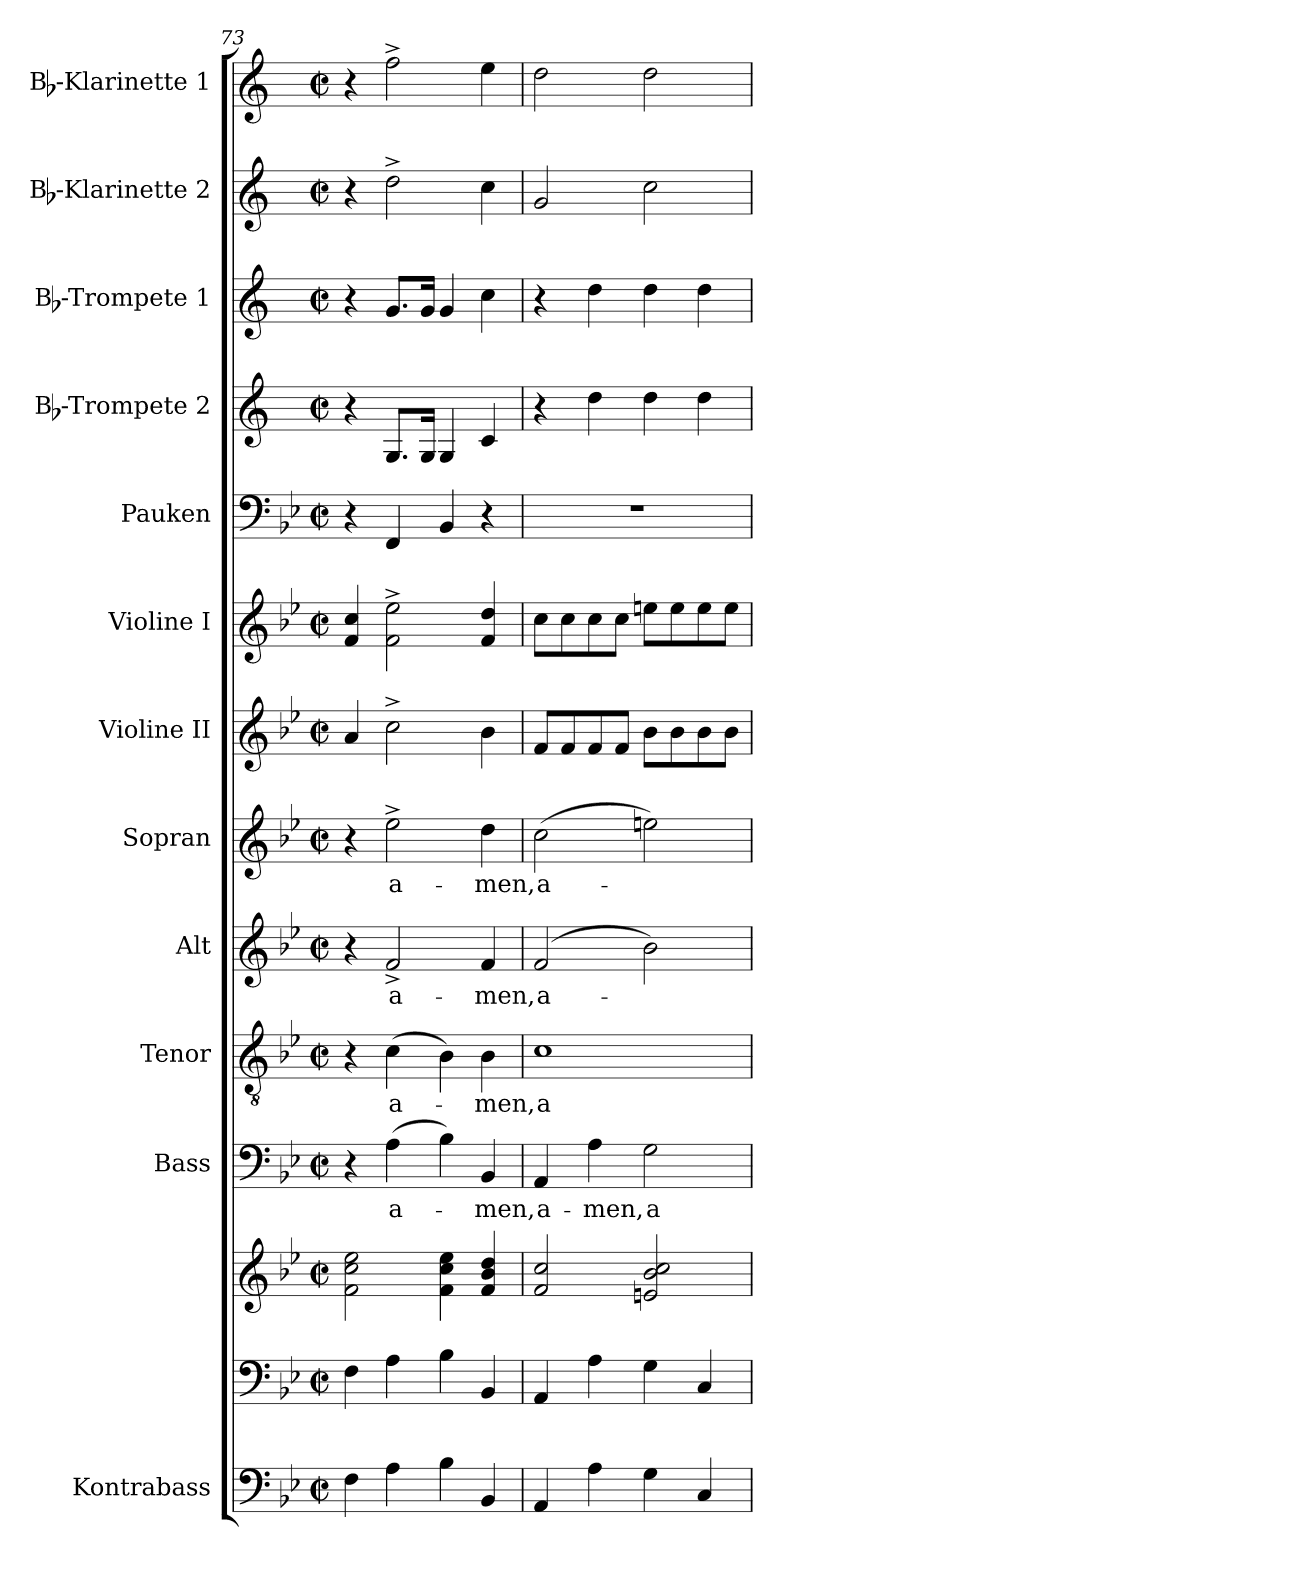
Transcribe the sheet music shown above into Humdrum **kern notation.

**kern	**kern	**kern	**kern	**text	**kern	**text	**kern	**text	**kern	**text	**kern	**kern	**kern	**kern	**kern	**kern	**kern
*part13	*part12	*part12	*part11	*part11	*part10	*part10	*part9	*part9	*part8	*part8	*part7	*part6	*part5	*part4	*part3	*part2	*part1
*staff14	*staff13	*staff12	*staff11	*staff11	*staff10	*staff10	*staff9	*staff9	*staff8	*staff8	*staff7	*staff6	*staff5	*staff4	*staff3	*staff2	*staff1
*I"Kontrabass	*	*	*I"Bass	*	*I"Tenor	*	*I"Alt	*	*I"Sopran	*	*I"Violine II	*I"Violine I	*I"Pauken	*I"Bb-Trompete 2	*I"Bb-Trompete 1	*I"Bb-Klarinette 2	*I"Bb-Klarinette 1
*I'Kb.	*	*	*I'B.	*	*I'T.	*	*I'A.	*	*I'S.	*	*I'Vl. II	*I'Vl. I	*I'Pk.	*I'Bb Trp. 2	*I'Bb Trp. 1	*I'Bb Kl. 2	*I'Bb Kl. 1
*clefF4	*clefF4	*clefG2	*clefF4	*	*clefGv2	*	*clefG2	*	*clefG2	*	*clefG2	*clefG2	*clefF4	*clefG2	*clefG2	*clefG2	*clefG2
*ITrd7c12	*	*	*	*	*	*	*	*	*	*	*	*	*	*ITrd1c2	*ITrd1c2	*ITrd1c2	*ITrd1c2
*k[b-e-]	*k[b-e-]	*k[b-e-]	*k[b-e-]	*	*k[b-e-]	*	*k[b-e-]	*	*k[b-e-]	*	*k[b-e-]	*k[b-e-]	*k[b-e-]	*k[b-e-]	*k[b-e-]	*k[b-e-]	*k[b-e-]
*B-:	*B-:	*B-:	*B-:	*	*B-:	*	*B-:	*	*B-:	*	*B-:	*B-:	*B-:	*B-:	*B-:	*B-:	*B-:
*M2/2	*M2/2	*M2/2	*M2/2	*	*M2/2	*	*M2/2	*	*M2/2	*	*M2/2	*M2/2	*M2/2	*M2/2	*M2/2	*M2/2	*M2/2
*met(c|)	*met(c|)	*met(c|)	*met(c|)	*	*met(c|)	*	*met(c|)	*	*met(c|)	*	*met(c|)	*met(c|)	*met(c|)	*met(c|)	*met(c|)	*met(c|)	*met(c|)
=73	=73	=73	=73	=73	=73	=73	=73	=73	=73	=73	=73	=73	=73	=73	=73	=73	=73
4FF\	4F\	2f\ 2cc\ 2ee-\	4r	.	4r	.	4r	.	4r	.	4a/	4f/ 4cc/	4r	4r	4r	4r	4r
!	!	!	!	!LO:LY:b	!	!LO:LY:b	!	!LO:LY:b	!	!LO:LY:b	!	!	!	!	!	!	!
4AA\	4A\	.	(>4A\	a-	(>4c\	a-	2f^>/	a-	2ee-^>\	a-	2cc^>\	2f\^> 2ee-\^>	4FF/	8.F/L	8.f/L	2cc^>\	2ee-^>\
.	.	.	.	.	.	.	.	.	.	.	.	.	.	16F/Jk	16f/Jk	.	.
4BB-\	4B-\	4f\ 4cc\ 4ee-\	4B-\)	.	4B-\)	.	.	.	.	.	.	.	4BB-/	4F/	4f/	.	.
!	!	!	!	!LO:LY:b	!	!LO:LY:b	!	!LO:LY:b	!	!LO:LY:b	!	!	!	!	!	!	!
4BBB-/	4BB-/	4f/ 4b-/ 4dd/	4BB-/	-men,	4B-\	-men,	4f/	-men,	4dd\	-men,	4b-\	4f/ 4dd/	4r	4B-/	4b-\	4b-\	4dd\
=74	=74	=74	=74	=74	=74	=74	=74	=74	=74	=74	=74	=74	=74	=74	=74	=74	=74
!	!	!	!	!LO:LY:b	!	!LO:LY:b	!	!LO:LY:b	!	!LO:LY:b	!	!	!	!	!	!	!
4AAA/	4AA/	2f/ 2cc/	4AA/	a-	1c	a-	(2f/	a-	(>2cc\	a-	8f/L	8cc\L	1r	4r	4r	2f/	2cc\
.	.	.	.	.	.	.	.	.	.	.	8f/	8cc\	.	.	.	.	.
!	!	!	!	!LO:LY:b	!	!	!	!	!	!	!	!	!	!	!	!	!
4AA\	4A\	.	4A\	-men,	.	.	.	.	.	.	8f/	8cc\	.	4cc\	4cc\	.	.
.	.	.	.	.	.	.	.	.	.	.	8f/J	8cc\J	.	.	.	.	.
!	!	!	!	!LO:LY:b	!	!	!	!	!	!	!	!	!	!	!	!	!
4GG\	4G\	2en/ 2b-/ 2cc/	2G\	a-	.	.	2b-\)	.	2een\)	.	8b-\L	8een\L	.	4cc\	4cc\	2b-\	2cc\
.	.	.	.	.	.	.	.	.	.	.	8b-\	8ee\	.	.	.	.	.
4CC/	4C/	.	.	.	.	.	.	.	.	.	8b-\	8ee\	.	4cc\	4cc\	.	.
.	.	.	.	.	.	.	.	.	.	.	8b-\J	8ee\J	.	.	.	.	.
=	=	=	=	=	=	=	=	=	=	=	=	=	=	=	=	=	=
*-	*-	*-	*-	*-	*-	*-	*-	*-	*-	*-	*-	*-	*-	*-	*-	*-	*-
